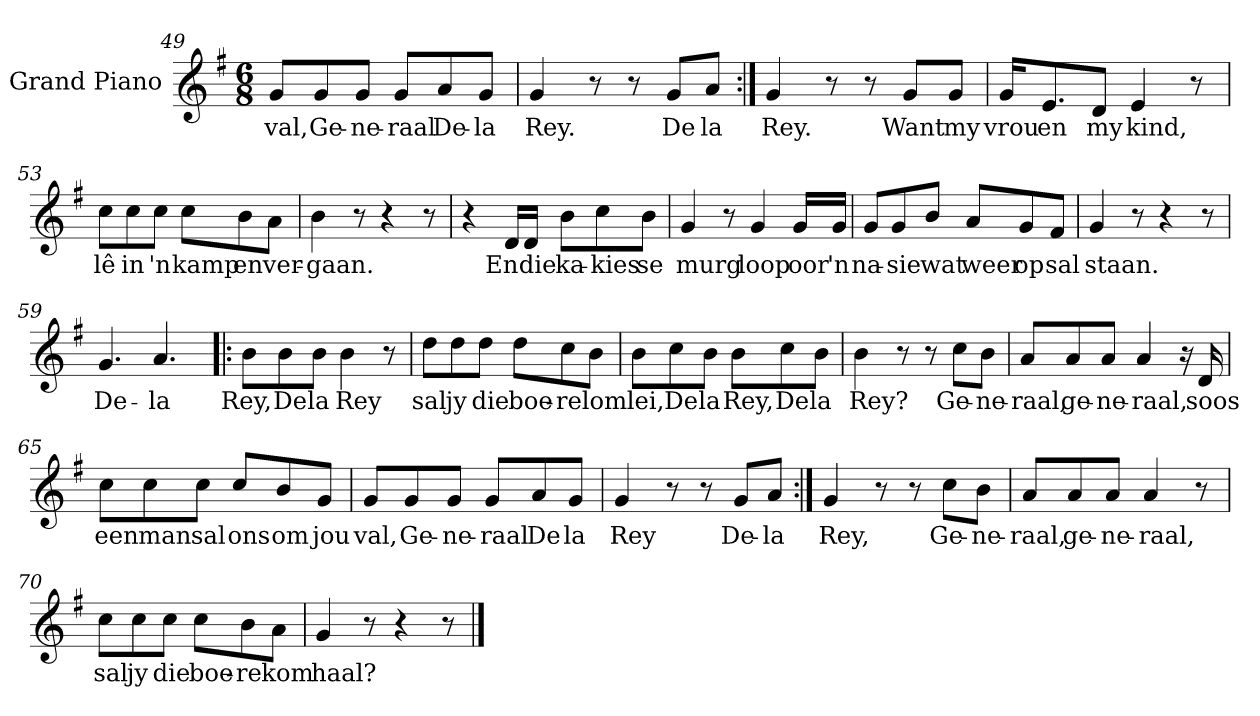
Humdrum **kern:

**kern	**text
*part1	*part1
*staff1	*staff1
*I"Grand Piano	*
*clefG2	*
*k[f#]	*
*G:	*
*M6/8	*
=49	=49
!	!LO:LY:b
8g/L	val,
!	!LO:LY:b
8g/	Ge-
!	!LO:LY:b
8g/J	-ne-
!	!LO:LY:b
8g/L	-raal
!	!LO:LY:b
8a/	De-
!	!LO:LY:b
8g/J	-la
=50	=50
!	!LO:LY:b
4g/	Rey.
8r	.
8r	.
!	!LO:LY:b
8g/L	De
!	!LO:LY:b
8a/J	la
!!LO:LB:g=z
=51:|!	=51:|!
!	!LO:LY:b
4g/	Rey.
8r	.
8r	.
!	!LO:LY:b
8g/L	Want
!	!LO:LY:b
8g/J	my
=52	=52
!	!LO:LY:b
16g/KL	vrou
!	!LO:LY:b
8.e/	en
!	!LO:LY:b
8d/J	my
!	!LO:LY:b
4e/	kind,
8r	.
=53	=53
!	!LO:LY:b
8cc\L	lê
!	!LO:LY:b
8cc\	in
!	!LO:LY:b
8cc\J	'n
!	!LO:LY:b
8cc\L	kamp
!	!LO:LY:b
8b\	en
!	!LO:LY:b
8a\J	ver-
=54	=54
!	!LO:LY:b
4b\	-gaan.
8r	.
4r	.
8r	.
!!LO:LB:g=z
=55	=55
4r	.
!	!LO:LY:b
16d/LL	En
!	!LO:LY:b
16d/JJ	die
!	!LO:LY:b
8b\L	ka-
!	!LO:LY:b
8cc\	-kies
!	!LO:LY:b
8b\J	se
=56	=56
!	!LO:LY:b
4g/	murg
8r	.
!	!LO:LY:b
4g/	loop
!	!LO:LY:b
16g/LL	oor
!	!LO:LY:b
16g/JJ	'n
=57	=57
!	!LO:LY:b
8g/L	na-
!	!LO:LY:b
8g/	-sie
!	!LO:LY:b
8b/J	wat
!	!LO:LY:b
8a/L	weer
!	!LO:LY:b
8g/	op
!	!LO:LY:b
8f#/J	sal
=58	=58
!	!LO:LY:b
4g/	staan.
8r	.
4r	.
8r	.
=59	=59
!	!LO:LY:b
4.g/	De-
!	!LO:LY:b
4.a/	-la
!!LO:LB:g=z
=60!|:	=60!|:
!	!LO:LY:b
8b\L	Rey,
!	!LO:LY:b
8b\	De
!	!LO:LY:b
8b\J	la
!	!LO:LY:b
4b\	Rey
8r	.
=61	=61
!	!LO:LY:b
8dd\L	sal
!	!LO:LY:b
8dd\	jy
!	!LO:LY:b
8dd\J	die
!	!LO:LY:b
8dd\L	boe-
!	!LO:LY:b
8cc\	-re
!	!LO:LY:b
8b\J	lom
=62	=62
!	!LO:LY:b
8b\L	lei,
!	!LO:LY:b
8cc\	De
!	!LO:LY:b
8b\J	la
!	!LO:LY:b
8b\L	Rey,
!	!LO:LY:b
8cc\	De
!	!LO:LY:b
8b\J	la
=63	=63
!	!LO:LY:b
4b\	Rey?
8r	.
8r	.
!	!LO:LY:b
8cc\L	Ge-
!	!LO:LY:b
8b\J	-ne-
!!LO:LB:g=z
=64	=64
!	!LO:LY:b
8a/L	-raal,
!	!LO:LY:b
8a/	ge-
!	!LO:LY:b
8a/J	-ne-
!	!LO:LY:b
4a/	-raal,
16r	.
!	!LO:LY:b
16d/	soos
=65	=65
!	!LO:LY:b
8cc\L	een
!	!LO:LY:b
8cc\	man
!	!LO:LY:b
8cc\J	sal
!	!LO:LY:b
8cc/L	ons
!	!LO:LY:b
8b/	om
!	!LO:LY:b
8g/J	jou
=66	=66
!	!LO:LY:b
8g/L	val,
!	!LO:LY:b
8g/	Ge-
!	!LO:LY:b
8g/J	-ne-
!	!LO:LY:b
8g/L	-raal
!	!LO:LY:b
8a/	De
!	!LO:LY:b
8g/J	la
=67	=67
!	!LO:LY:b
4g/	Rey
8r	.
8r	.
!	!LO:LY:b
8g/L	De-
!	!LO:LY:b
8a/J	-la
!!LO:LB:g=z
=68:|!	=68:|!
!	!LO:LY:b
4g/	Rey,
8r	.
8r	.
!	!LO:LY:b
8cc\L	Ge-
!	!LO:LY:b
8b\J	-ne-
=69	=69
!	!LO:LY:b
8a/L	-raal,
!	!LO:LY:b
8a/	ge-
!	!LO:LY:b
8a/J	-ne-
!	!LO:LY:b
4a/	-raal,
8r	.
=70	=70
!	!LO:LY:b
8cc\L	sal
!	!LO:LY:b
8cc\	jy
!	!LO:LY:b
8cc\J	die
!	!LO:LY:b
8cc\L	boe-
!	!LO:LY:b
8b\	-re
!	!LO:LY:b
8a\J	kom
=71	=71
!	!LO:LY:b
4g/	haal?
8r	.
4r	.
8r	.
==	==
*-	*-
